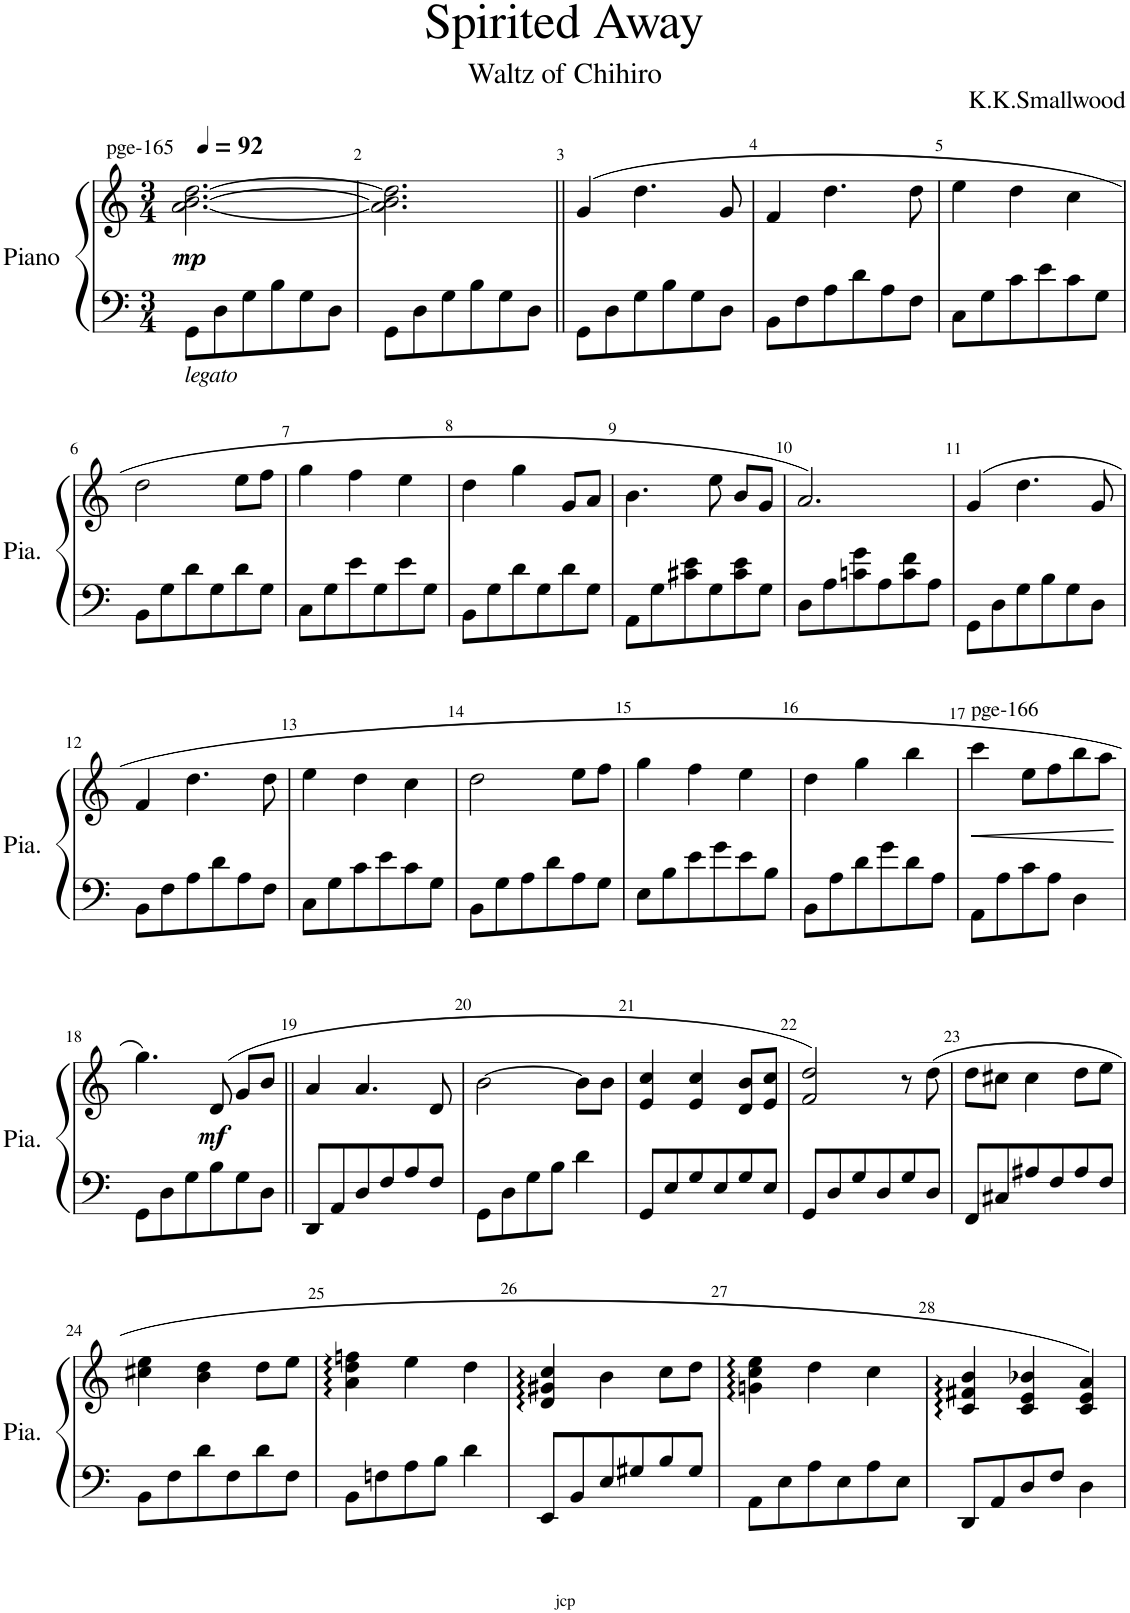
**kern	**kern	**dynam
*part1	*part1	*part1
*staff2	*staff1	*staff1/2
*I"Piano	*	*
*I'Pia.	*	*
*clefF4	*clefG2	*
*k[]	*k[]	*
*M3/4	*M3/4	*
*MM92	*MM92	*
=1	=1	=1
!	!LO:TX:a:t=pge-165	!
!LO:TX:b:i:t=legato	!	!
!	!	!LO:DY:b
8GG\L	[2.a\ [2.b\ [2.dd\	mp
8D\	.	.
8G\	.	.
8B\	.	.
8G\	.	.
8D\J	.	.
=2	=2	=2
8GG\L	2.a\] 2.b\] 2.dd\]	.
8D\	.	.
8G\	.	.
8B\	.	.
8G\	.	.
8D\J	.	.
=3||	=3||	=3||
8GG\L	(4g/	.
8D\	.	.
8G\	4.dd\	.
8B\	.	.
8G\	.	.
8D\J	8g/	.
=4	=4	=4
8BB\L	4f/	.
8F\	.	.
8A\	4.dd\	.
8d\	.	.
8A\	.	.
8F\J	8dd\	.
=5	=5	=5
8C\L	4ee\	.
8G\	.	.
8c\	4dd\	.
8e\	.	.
8c\	4cc\	.
8G\J	.	.
!!LO:LB:g=z
=6	=6	=6
8BB\L	2dd\	.
8G\	.	.
8d\	.	.
8G\	.	.
8d\	8ee\L	.
8G\J	8ff\J	.
=7	=7	=7
8C\L	4gg\	.
8G\	.	.
8e\	4ff\	.
8G\	.	.
8e\	4ee\	.
8G\J	.	.
=8	=8	=8
8BB\L	4dd\	.
8G\	.	.
8d\	4gg\	.
8G\	.	.
8d\	8g/L	.
8G\J	8a/J	.
=9	=9	=9
8AA\L	4.b\	.
8G\	.	.
8c#X\ 8e\	.	.
8G\	8ee\	.
8c#\ 8e\	8b/L	.
8G\J	8g/J	.
=10	=10	=10
8D\L	2.a/)	.
8A\	.	.
8cn\ 8g\	.	.
8A\	.	.
8c\ 8f\	.	.
8A\J	.	.
=11	=11	=11
8GG\L	(4g/	.
8D\	.	.
8G\	4.dd\	.
8B\	.	.
8G\	.	.
8D\J	8g/	.
!!LO:LB:g=z
=12	=12	=12
8BB\L	4f/	.
8F\	.	.
8A\	4.dd\	.
8d\	.	.
8A\	.	.
8F\J	8dd\	.
=13	=13	=13
8C\L	4ee\	.
8G\	.	.
8c\	4dd\	.
8e\	.	.
8c\	4cc\	.
8G\J	.	.
=14	=14	=14
8BB\L	2dd\	.
8G\	.	.
8A\	.	.
8d\	.	.
8A\	8ee\L	.
8G\J	8ff\J	.
=15	=15	=15
8E\L	4gg\	.
8B\	.	.
8e\	4ff\	.
8g\	.	.
8e\	4ee\	.
8B\J	.	.
=16	=16	=16
8BB\L	4dd\	.
8A\	.	.
8d\	4gg\	.
8g\	.	.
8d\	4bb\	.
8A\J	.	.
=17	=17	=17
!	!LO:TX:a:t=pge-166	!
!	!	!LO:HP:b
8AA\L	4ccc\	<
8A\	.	.
8c\	8ee\L	.
8A\J	8ff\	.
4D\	8bb\	.
.	8aa\J	.
.	.	[
!!LO:LB:g=z
=18	=18	=18
8GG\L	4.gg\)	.
8D\	.	.
8G\	.	.
!	!	!LO:DY:b
8B\	(8d/	mf
8G\	8g/L	.
8D\J	8b/J	.
=19||	=19||	=19||
8DD/L	4a/	.
8AA/	.	.
8D/	4.a/	.
8F/	.	.
8A/	.	.
8F/J	8d/	.
=20	=20	=20
8GG\L	[2b\	.
8D\	.	.
8G\	.	.
8B\J	.	.
4d\	8b\L]	.
.	8b\J	.
=21	=21	=21
8GG/L	4e/ 4cc/	.
8E/	.	.
8G/	4e/ 4cc/	.
8E/	.	.
8G/	8d/ 8b/L	.
8E/J	8e/ 8cc/J	.
=22	=22	=22
8GG/L	2f/ 2dd/)	.
8D/	.	.
8G/	.	.
8D/	.	.
8G/	8r	.
8D/J	(8dd\	.
=23	=23	=23
8FF/L	8dd\L	.
8C#X/	8cc#X\J	.
8A#X/	4cc#\	.
8F/	.	.
8A#/	8dd\L	.
8F/J	8ee\J	.
!!LO:LB:g=z
=24	=24	=24
8BB\L	4cc#X\ 4ee\	.
8F\	.	.
8d\	4b\ 4dd\	.
8F\	.	.
8d\	8dd\L	.
8F\J	8ee\J	.
=25	=25	=25
8BB\L	4a\ 4dd\ 4ffn\	.
8Fn\	.	.
8A\	4ee\	.
8B\J	.	.
4d\	4dd\	.
=26	=26	=26
8EE/L	4d/ 4g#X/ 4cc/	.
8BB/	.	.
8E/	4b\	.
8G#X/	.	.
8B/	8cc\L	.
8G#/J	8dd\J	.
=27	=27	=27
8AA\L	4gn\ 4cc\ 4ee\	.
8E\	.	.
8A\	4dd\	.
8E\	.	.
8A\	4cc\	.
8E\J	.	.
=28	=28	=28
8DD/L	4c/ 4f#X/ 4b/	.
8AA/	.	.
8D/	4c/ 4e/ 4b-X/	.
8F/J	.	.
4D\	4c/ 4e/ 4a/)	.
=	=	=
*-	*-	*-
